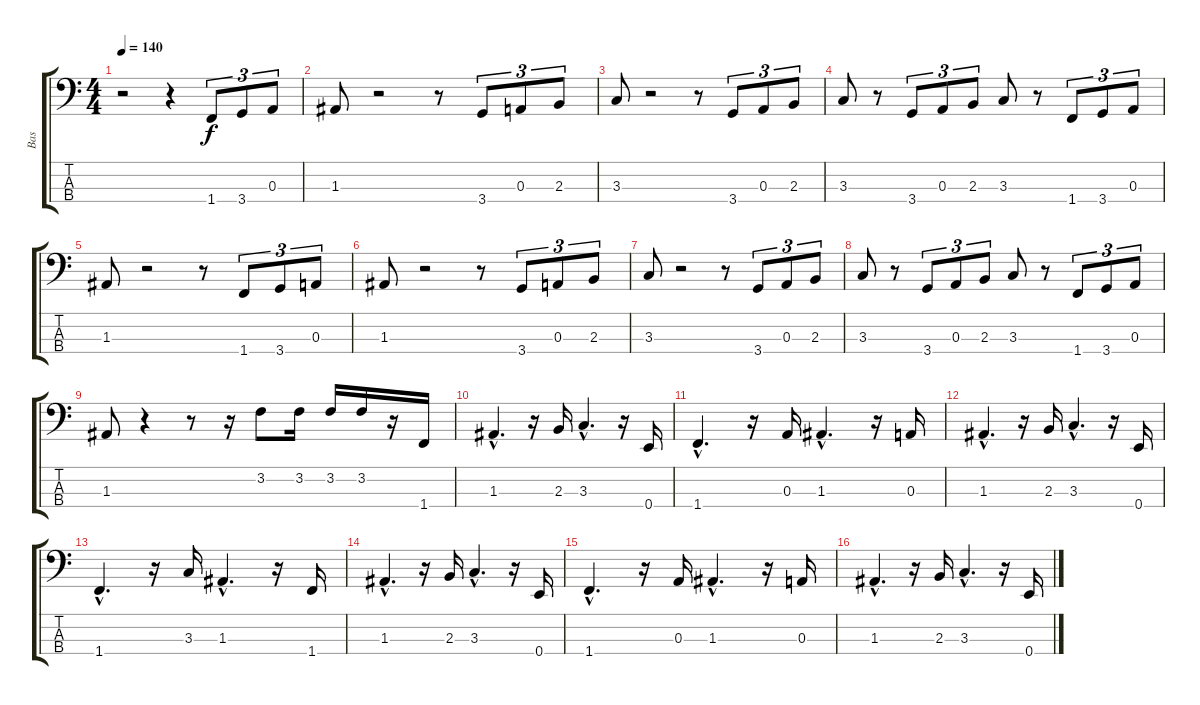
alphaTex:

\track ("Bas" "Bas") {instrument electricbasspick}
\staff {score tabs}
\tuning (G2 D2 A1 E1) {hide}
\ts (4 4)
\tempo 140
\clef f4
\ks c
r.2{dy f instrument electricbasspick} r.4 1.4.8{tu (3 2)} 3.4.8{tu (3 2)} 0.3.8{tu (3 2)} |
1.3.8 r.2 r.8 3.4.8{tu (3 2)} 0.3.8{tu (3 2)} 2.3.8{tu (3 2)} |
3.3.8 r.2 r.8 3.4.8{tu (3 2)} 0.3.8{tu (3 2)} 2.3.8{tu (3 2)} |
3.3.8 r.8 3.4.8{tu (3 2)} 0.3.8{tu (3 2)} 2.3.8{tu (3 2)} 3.3.8 r.8 1.4.8{tu (3 2)} 3.4.8{tu (3 2)} 0.3.8{tu (3 2)} |
1.3.8 r.2 r.8 1.4.8{tu (3 2)} 3.4.8{tu (3 2)} 0.3.8{tu (3 2)} |
1.3.8 r.2 r.8 3.4.8{tu (3 2)} 0.3.8{tu (3 2)} 2.3.8{tu (3 2)} |
3.3.8 r.2 r.8 3.4.8{tu (3 2)} 0.3.8{tu (3 2)} 2.3.8{tu (3 2)} |
3.3.8 r.8 3.4.8{tu (3 2)} 0.3.8{tu (3 2)} 2.3.8{tu (3 2)} 3.3.8 r.8 1.4.8{tu (3 2)} 3.4.8{tu (3 2)} 0.3.8{tu (3 2)} |
1.3.8 r.4 r.8 r.16 3.2.8 3.2.16 3.2.16 3.2.16 r.16 1.4.16 |
1.3{hac}.4{d} r.16 2.3.16 3.3{hac}.4{d} r.16 0.4.16 |
1.4{hac}.4{d} r.16 0.3.16 1.3{hac}.4{d} r.16 0.3.16 |
1.3{hac}.4{d} r.16 2.3.16 3.3{hac}.4{d} r.16 0.4.16 |
1.4{hac}.4{d} r.16 3.3.16 1.3{hac}.4{d} r.16 1.4.16 |
1.3{hac}.4{d} r.16 2.3.16 3.3{hac}.4{d} r.16 0.4.16 |
1.4{hac}.4{d} r.16 0.3.16 1.3{hac}.4{d} r.16 0.3.16 |
1.3{hac}.4{d} r.16 2.3.16 3.3{hac}.4{d} r.16 0.4.16
